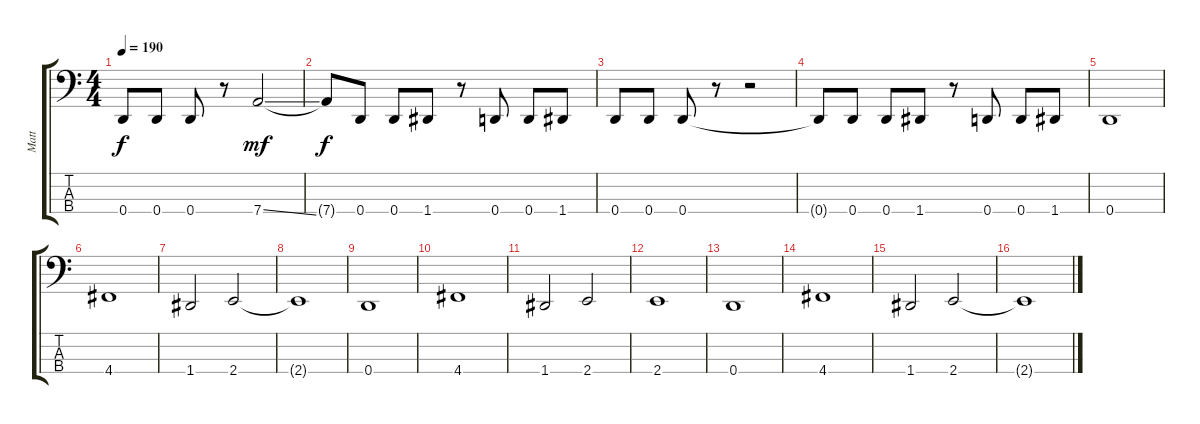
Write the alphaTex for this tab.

\track ("Matt" "Matt") {instrument electricbasspick}
\staff {score tabs}
\tuning (G2 D2 A1 D1) {hide}
\ts (4 4)
\tempo 190
\clef f4
\ks c
0.4.8{dy f} 0.4.8 0.4.8 r.8 7.4{ss}.2{dy mf} |
7.4{t}.8{dy f} 0.4.8 0.4.8 1.4.8 r.8 0.4.8 0.4.8 1.4.8 |
0.4.8 0.4.8 0.4.8 r.8 r.2 |
0.4{t}.8 0.4.8 0.4.8 1.4.8 r.8 0.4.8 0.4.8 1.4.8 |
0.4.1 |
4.4.1 |
1.4.2 2.4.2 |
2.4{t}.1 |
0.4.1 |
4.4.1 |
1.4.2 2.4.2 |
2.4.1 |
0.4.1 |
4.4.1 |
1.4.2 2.4.2 |
2.4{t}.1
